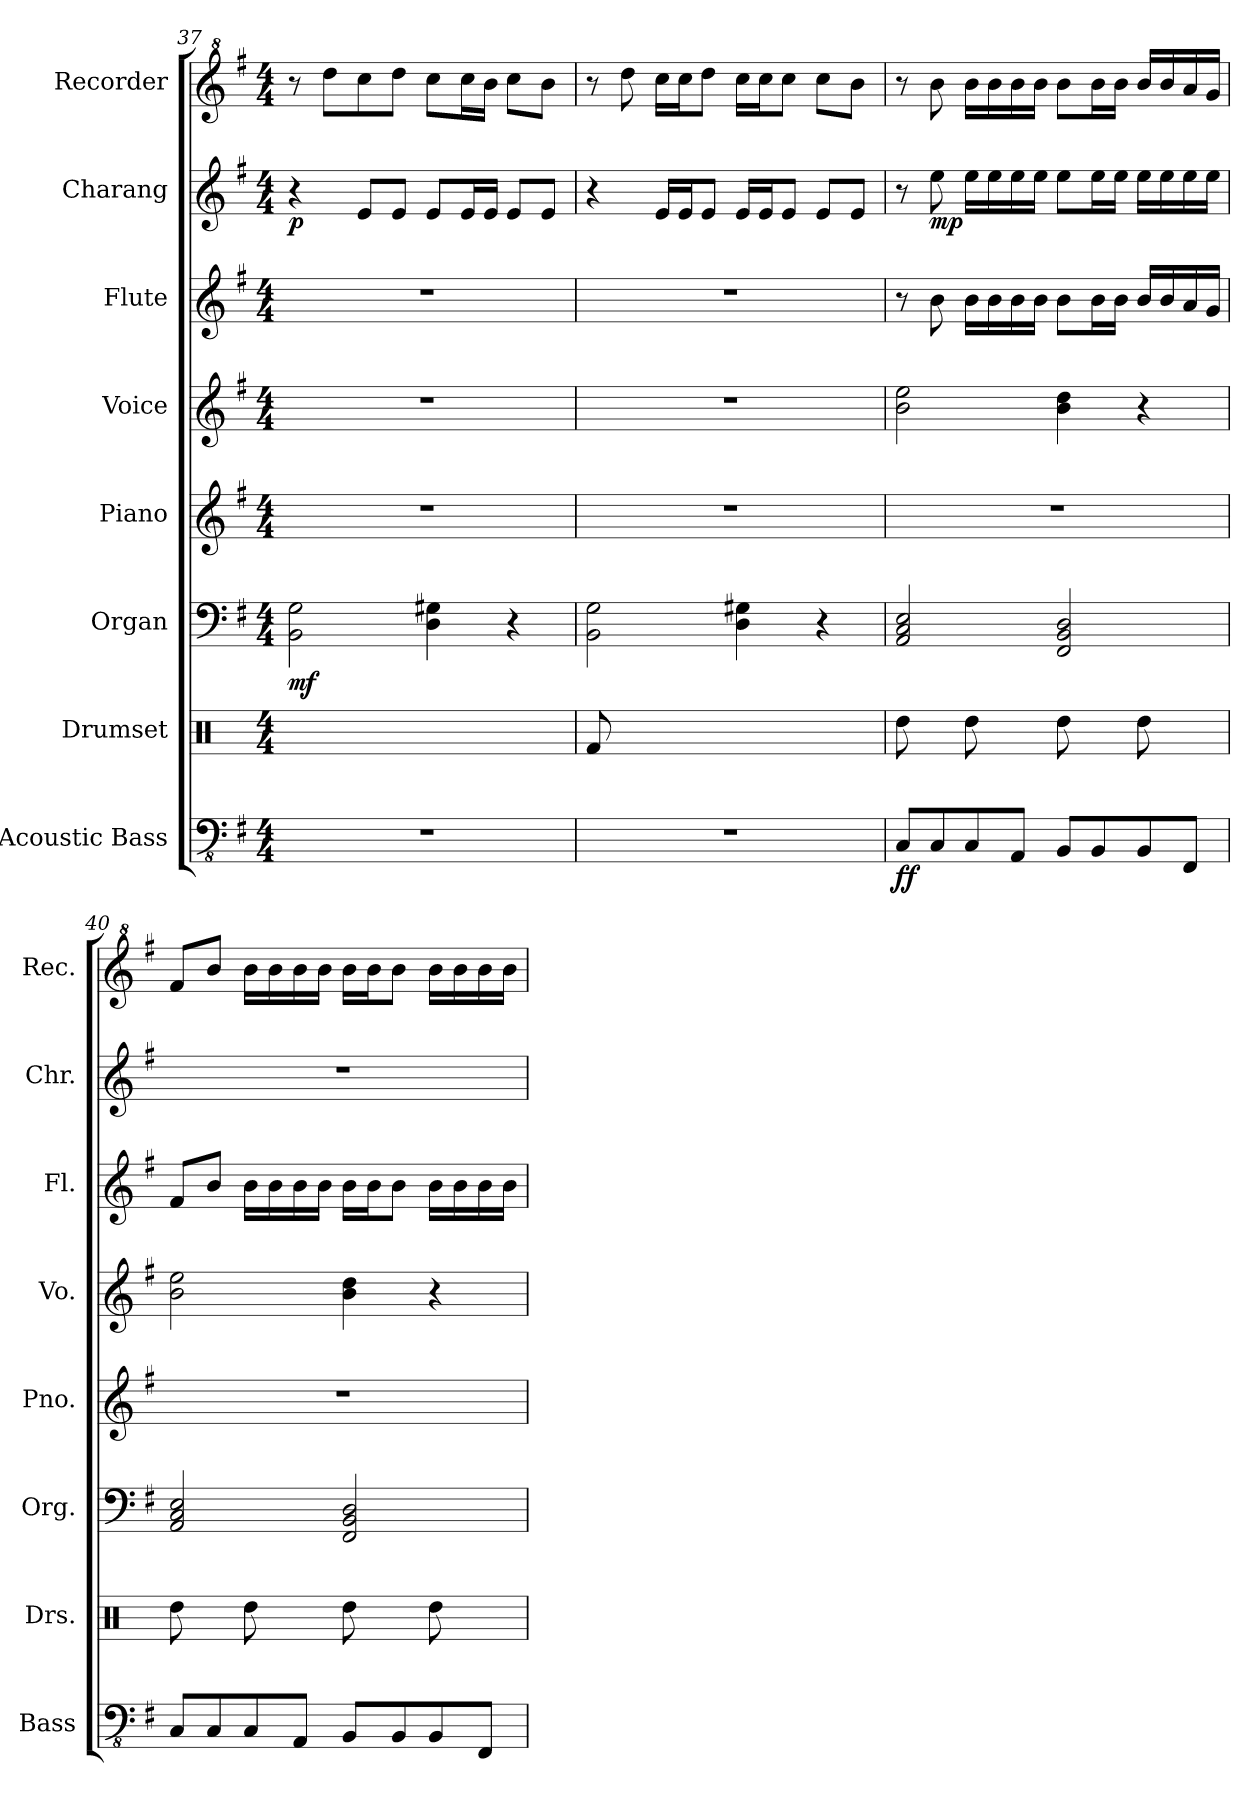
**kern	**dynam	**kern	**kern	**dynam	**kern	**kern	**kern	**kern	**dynam	**kern
*part8	*part8	*part7	*part6	*part6	*part5	*part4	*part3	*part2	*part2	*part1
*staff8	*staff8	*staff7	*staff6	*staff6	*staff5	*staff4	*staff3	*staff2	*staff2	*staff1
*I"Acoustic Bass	*	*I"Drumset	*I"Organ	*	*I"Piano	*I"Voice	*I"Flute	*I"Charang	*	*I"Recorder
*I'Bass	*	*I'Drs.	*I'Org.	*	*I'Pno.	*I'Vo.	*I'Fl.	*I'Chr.	*	*I'Rec.
!!LO:PB:g=z
*clefFv4	*	*clefX	*clefF4	*	*clefG2	*clefG2	*clefG2	*clefG2	*	*clefG^2
*k[f#]	*	*k[]	*k[f#]	*	*k[f#]	*k[f#]	*k[f#]	*k[f#]	*	*k[f#]
*M4/4	*	*M4/4	*M4/4	*	*M4/4	*M4/4	*M4/4	*M4/4	*	*M4/4
=37	=37	=37	=37	=37	=37	=37	=37	=37	=37	=37
!	!	!	!	!LO:DY:b	!	!	!	!	!LO:DY:b	!
1r	.	1ryy	2BB\ 2G\	mf	1r	1r	1r	4r	p	8r
.	.	.	.	.	.	.	.	.	.	8ddd\L
.	.	.	.	.	.	.	.	8e/L	.	8ccc\
.	.	.	.	.	.	.	.	8e/J	.	8ddd\J
.	.	.	4D\ 4G#X\	.	.	.	.	8e/L	.	8ccc\L
.	.	.	.	.	.	.	.	16e/L	.	16ccc\L
.	.	.	.	.	.	.	.	16e/JJ	.	16bb\JJ
.	.	.	4r	.	.	.	.	8e/L	.	8ccc\L
.	.	.	.	.	.	.	.	8e/J	.	8bb\J
=38	=38	=38	=38	=38	=38	=38	=38	=38	=38	=38
1r	.	8Rf/	2BB\ 2G\	.	1r	1r	1r	4r	.	8r
.	.	8ryy	.	.	.	.	.	.	.	8ddd\
.	.	4ryy	.	.	.	.	.	16e/LL	.	16ccc\LL
.	.	.	.	.	.	.	.	16e/J	.	16ccc\J
.	.	.	.	.	.	.	.	8e/J	.	8ddd\J
.	.	2ryy	4D\ 4G#X\	.	.	.	.	16e/LL	.	16ccc\LL
.	.	.	.	.	.	.	.	16e/J	.	16ccc\J
.	.	.	.	.	.	.	.	8e/J	.	8ccc\J
.	.	.	4r	.	.	.	.	8e/L	.	8ccc\L
.	.	.	.	.	.	.	.	8e/J	.	8bb\J
=39	=39	=39	=39	=39	=39	=39	=39	=39	=39	=39
!	!LO:DY:b	!	!	!	!	!	!	!	!	!
8CC/L	ff	8Rdd\	2AA/ 2C/ 2E/	.	1r	2b\ 2ee\	8r	8r	.	8r
!	!	!	!	!	!	!	!	!	!LO:DY:b	!
8CC/	.	8ryy	.	.	.	.	8b\	8ee\	mp	8bb\
8CC/	.	8Rdd\	.	.	.	.	16b\LL	16ee\LL	.	16bb\LL
.	.	.	.	.	.	.	16b\	16ee\	.	16bb\
8AAA/J	.	8ryy	.	.	.	.	16b\	16ee\	.	16bb\
.	.	.	.	.	.	.	16b\JJ	16ee\JJ	.	16bb\JJ
8BBB/L	.	8Rdd\	2FF#/ 2BB/ 2D/	.	.	4b\ 4dd\	8b\L	8ee\L	.	8bb\L
8BBB/	.	8ryy	.	.	.	.	16b\L	16ee\L	.	16bb\L
.	.	.	.	.	.	.	16b\JJ	16ee\JJ	.	16bb\JJ
8BBB/	.	8Rdd\	.	.	.	4r	16b/LL	16ee\LL	.	16bb/LL
.	.	.	.	.	.	.	16b/	16ee\	.	16bb/
8FFF#/J	.	8ryy	.	.	.	.	16a/	16ee\	.	16aa/
.	.	.	.	.	.	.	16g/JJ	16ee\JJ	.	16gg/JJ
!!LO:PB:g=z
=40	=40	=40	=40	=40	=40	=40	=40	=40	=40	=40
8CC/L	.	8Rdd\	2AA/ 2C/ 2E/	.	1r	2b\ 2ee\	8f#/L	1r	.	8ff#/L
8CC/	.	8ryy	.	.	.	.	8b/J	.	.	8bb/J
8CC/	.	8Rdd\	.	.	.	.	16b\LL	.	.	16bb\LL
.	.	.	.	.	.	.	16b\	.	.	16bb\
8AAA/J	.	8ryy	.	.	.	.	16b\	.	.	16bb\
.	.	.	.	.	.	.	16b\JJ	.	.	16bb\JJ
8BBB/L	.	8Rdd\	2FF#/ 2BB/ 2D/	.	.	4b\ 4dd\	16b\LL	.	.	16bb\LL
.	.	.	.	.	.	.	16b\J	.	.	16bb\J
8BBB/	.	8ryy	.	.	.	.	8b\J	.	.	8bb\J
8BBB/	.	8Rdd\	.	.	.	4r	16b\LL	.	.	16bb\LL
.	.	.	.	.	.	.	16b\	.	.	16bb\
8FFF#/J	.	8ryy	.	.	.	.	16b\	.	.	16bb\
.	.	.	.	.	.	.	16b\JJ	.	.	16bb\JJ
=	=	=	=	=	=	=	=	=	=	=
*-	*-	*-	*-	*-	*-	*-	*-	*-	*-	*-
